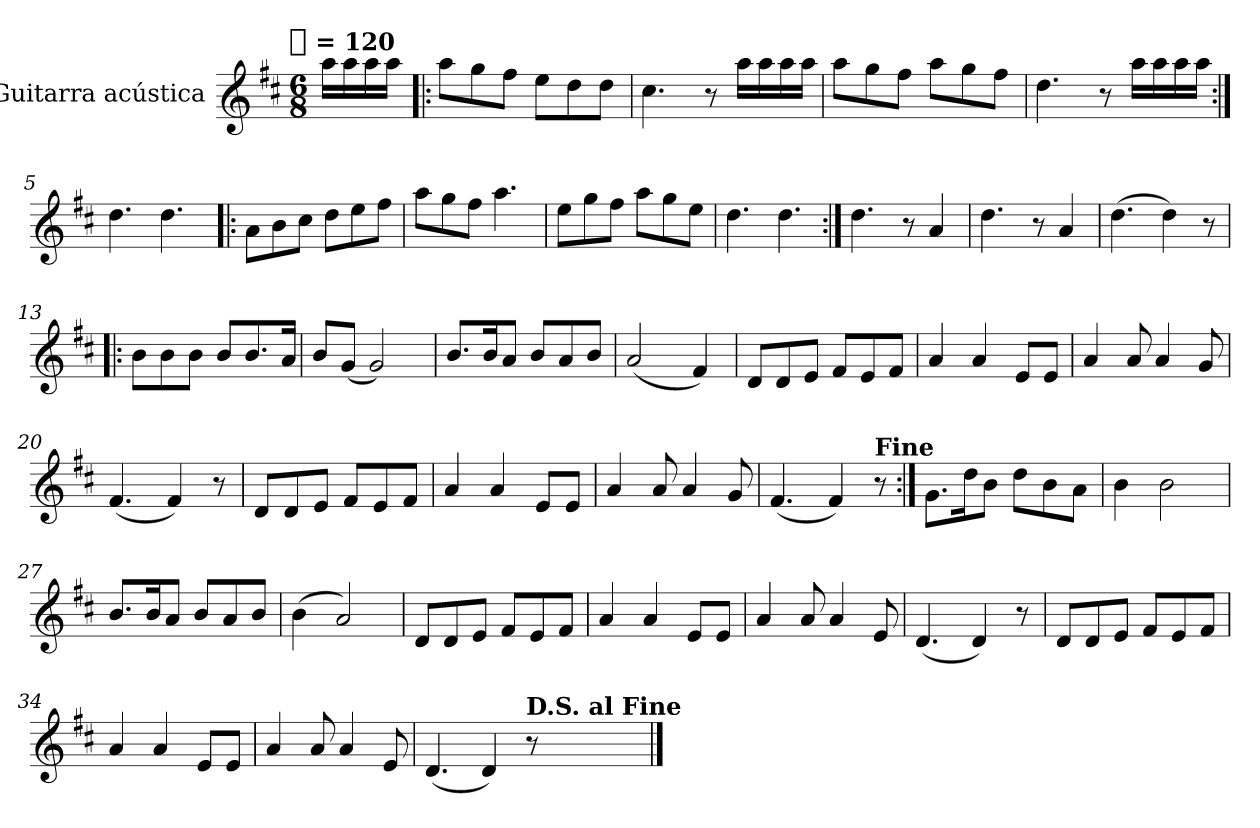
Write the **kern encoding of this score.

**kern
*part1
*staff1
*I"Guitarra acústica
*clefG2
*k[f#c#]
*D:
!!LO:TX:omd:t=[quarter] = 120
*M6/8
*MM120
=
16aaLL
16aa
16aa
16aaJJ
=1!|:
8aaL
8gg
8ff#J
8eeL
8dd
8ddJ
=2
4.cc#
8r
16aaLL
16aa
16aa
16aaJJ
=3
8aaL
8gg
8ff#J
8aaL
8gg
8ff#J
=4
4.dd
8r
16aaLL
16aa
16aa
16aaJJ
=5:|!
4.dd
4.dd
=6!|:
8aL
8b
8cc#J
8ddL
8ee
8ff#J
=7
8aaL
8gg
8ff#J
4.aa
=8
8eeL
8gg
8ff#J
8aaL
8gg
8eeJ
=9
4.dd
4.dd
=10:|!
4.dd
8r
4a
=11
4.dd
8r
4a
=12
(4.dd
4dd)
8r
=13!|:
8bL
8b
8bJ
8bL
8.b
16aJk
=14
8bL
(8gJ
2g)
=15
8.bL
16bK
8aJ
8bL
8a
8bJ
=16
(2a
4f#)
=17
8dL
8d
8eJ
8f#L
8e
8f#J
=18
4a
4a
8eL
8eJ
=19
4a
8a
4a
8g
=20
(4.f#
4f#)
8r
=21
8dL
8d
8eJ
8f#L
8e
8f#J
=22
4a
4a
8eL
8eJ
=23
4a
8a
4a
8g
=24
(4.f#
4f#)
!LO:TX:a:B:t=Fine
8r
=25:|!
8.gL
16ddK
8bJ
8ddL
8b
8aJ
=26
4b
2b
=27
8.bL
16bK
8aJ
8bL
8a
8bJ
=28
(4b
2a)
=29
8dL
8d
8eJ
8f#L
8e
8f#J
=30
4a
4a
8eL
8eJ
=31
4a
8a
4a
8e
=32
(4.d
4d)
8r
=33
8dL
8d
8eJ
8f#L
8e
8f#J
=34
4a
4a
8eL
8eJ
=35
4a
8a
4a
8e
=36
(4.d
4d)
!LO:TX:a:B:t=D.S. al Fine
8r
==
*-
